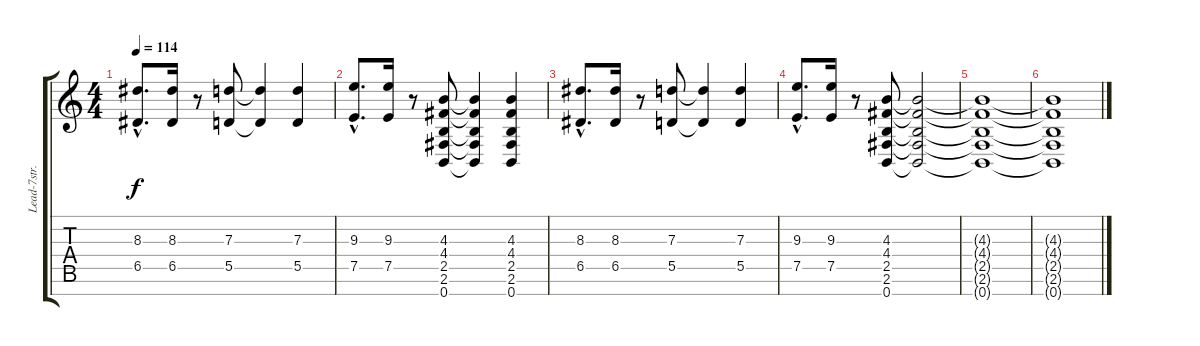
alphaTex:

\track ("Lead-7str." "Lead-7str.") {instrument overdrivenguitar}
\staff {score tabs}
\tuning (E4 B3 G3 D3 A2 E2 B1) {hide}
\ts (4 4)
\tempo 114
\clef g2
\ks c
(8.3{hac} 6.5{hac}).8{d dy f} (8.3 6.5).16 r.8 (7.3 5.5).8 (7.3{t} 5.5{t}).4 (7.3 5.5).4 |
(9.3{hac} 7.5{hac}).8{d} (9.3 7.5).16 r.8 (4.3 4.4 2.5 2.6 0.7).8 (4.3{t} 4.4{t} 2.5{t} 2.6{t} 0.7{t}).4 (4.3 4.4 2.5 2.6 0.7).4 |
(8.3{hac} 6.5{hac}).8{d} (8.3 6.5).16 r.8 (7.3 5.5).8 (7.3{t} 5.5{t}).4 (7.3 5.5).4 |
(9.3{hac} 7.5{hac}).8{d} (9.3 7.5).16 r.8 (4.3 4.4 2.5 2.6 0.7).8 (4.3{t} 4.4{t} 2.5{t} 2.6{t} 0.7{t}).2 |
(4.3{t} 4.4{t} 2.5{t} 2.6{t} 0.7{t}).1 |
(4.3{t} 4.4{t} 2.5{t} 2.6{t} 0.7{t}).1
